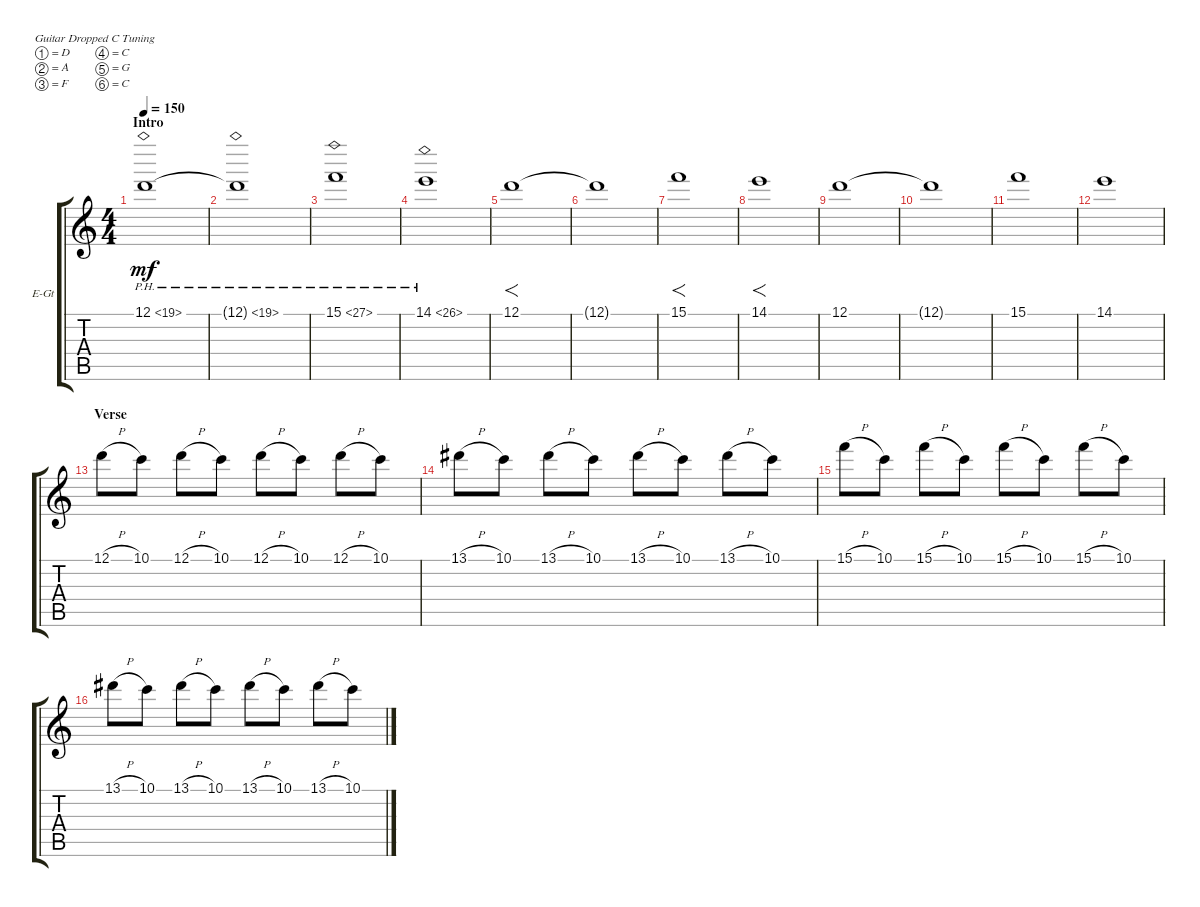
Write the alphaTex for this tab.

\bracketExtendMode groupsimilarinstruments
\firstSystemTrackNameOrientation horizontal
\otherSystemsTrackNameOrientation horizontal
\track ("Lead" "E-Gt") {instrument distortionguitar}
\staff {score tabs}
\tuning (D4 A3 F3 C3 G2 C2)
\ts (4 4)
\beaming (8 2 2 2 2)
\section ("" "Intro")
\tempo 150
\clef g2
\ks c
12.1{ph 7}.1{dy mf instrument distortionguitar} |
12.1{ph 7 t}.1 |
15.1{ph 12}.1 |
14.1{ph 12}.1 |
12.1.1{f} |
12.1{t}.1 |
15.1.1{f} |
14.1.1{f} |
12.1.1 |
12.1{t}.1 |
15.1.1 |
14.1.1 |
\section ("" "Verse")
12.1{h}.8 10.1.8 12.1{h}.8 10.1.8 12.1{h}.8 10.1.8 12.1{h}.8 10.1.8 |
13.1{h}.8 10.1.8 13.1{h}.8 10.1.8 13.1{h}.8 10.1.8 13.1{h}.8 10.1.8 |
15.1{h}.8 10.1.8 15.1{h}.8 10.1.8 15.1{h}.8 10.1.8 15.1{h}.8 10.1.8 |
13.1{h}.8 10.1.8 13.1{h}.8 10.1.8 13.1{h}.8 10.1.8 13.1{h}.8 10.1.8
